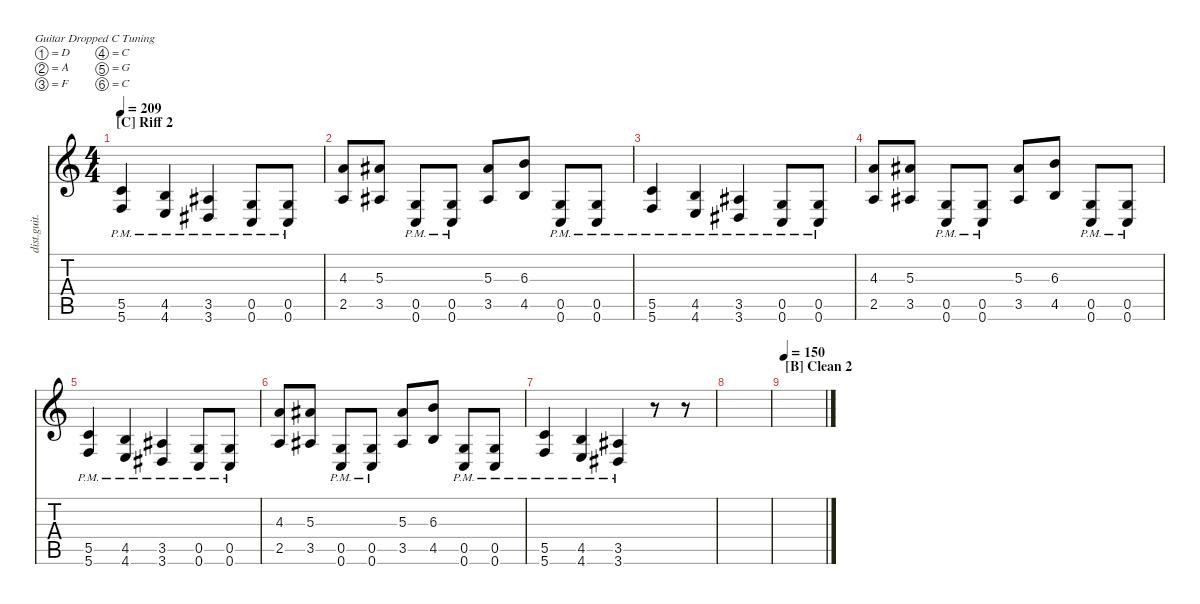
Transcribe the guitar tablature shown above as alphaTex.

\hideDynamics
\bracketExtendMode nobrackets
\track ("E.Guitar L" "dist.guit.") {instrument overdrivenguitar}
\staff {score tabs}
\tuning (D4 A3 F3 C3 G2 C2)
\ts (4 4)
\section ("C" "Riff 2")
\tempo 209
\clef g2
\ks c
(5.6{pm} 5.5{pm}).4{dy mf beam Up} (4.6{pm} 4.5{pm}).4{beam Up} (3.6{pm acc #} 3.5{pm acc #}).4{beam Up} (0.6{pm} 0.5{pm}).8{beam Up} (0.6{pm} 0.5{pm}).8{beam Up} |
(2.5 4.3).8{beam Up} (3.5{acc #} 5.3{acc #}).8{beam Up} (0.6{pm} 0.5{pm}).8{beam Up} (0.6{pm} 0.5{pm}).8{beam Up} (3.5{acc #} 5.3{acc #}).8{beam Up} (4.5 6.3).8{beam Up} (0.6{pm} 0.5{pm}).8{beam Up} (0.6{pm} 0.5{pm}).8{beam Up} |
(5.6{pm} 5.5{pm}).4{beam Up} (4.6{pm} 4.5{pm}).4{beam Up} (3.6{pm acc #} 3.5{pm acc #}).4{beam Up} (0.6{pm} 0.5{pm}).8{beam Up} (0.6{pm} 0.5{pm}).8{beam Up} |
(2.5 4.3).8{beam Up} (3.5{acc #} 5.3{acc #}).8{beam Up} (0.6{pm} 0.5{pm}).8{beam Up} (0.6{pm} 0.5{pm}).8{beam Up} (3.5{acc #} 5.3{acc #}).8{beam Up} (4.5 6.3).8{beam Up} (0.6{pm} 0.5{pm}).8{beam Up} (0.6{pm} 0.5{pm}).8{beam Up} |
(5.6{pm} 5.5{pm}).4{beam Up} (4.6{pm} 4.5{pm}).4{beam Up} (3.6{pm acc #} 3.5{pm acc #}).4{beam Up} (0.6{pm} 0.5{pm}).8{beam Up} (0.6{pm} 0.5{pm}).8{beam Up} |
(2.5 4.3).8{beam Up} (3.5{acc #} 5.3{acc #}).8{beam Up} (0.6{pm} 0.5{pm}).8{beam Up} (0.6{pm} 0.5{pm}).8{beam Up} (3.5{acc #} 5.3{acc #}).8{beam Up} (4.5 6.3).8{beam Up} (0.6{pm} 0.5{pm}).8{beam Up} (0.6{pm} 0.5{pm}).8{beam Up} |
(5.6{pm} 5.5{pm}).4{beam Up} (4.6{pm} 4.5{pm}).4{beam Up} (3.6{pm acc #} 3.5{pm acc #}).4{beam Up} r.8{beam Down} r.8{beam Down} |
|
\section ("B" "Clean 2")
\tempo 150
